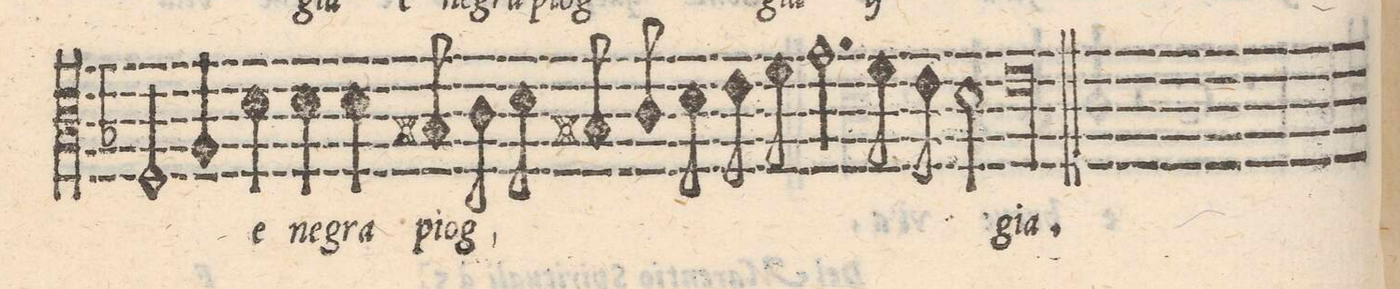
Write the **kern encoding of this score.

**kern	**text
*I"TENORE	*
*clefC3	*
*k[b-]	*
*met(C)	*
*M2/1	*
2F/	.
4A/	-gia
*	*Xij
4d\	e
=39-	=39-
4d\	ne-
4d\	-gra
8Bn/	piog-
8c\	.
8d\	.
8Bn/	.
8c/	.
8d\	.
8e\	.
8f\	.
2.g\	.
=40-	=40-
8f\	.
8e\	.
2d\	.
1el	-gia.
==	==
*-	*-
